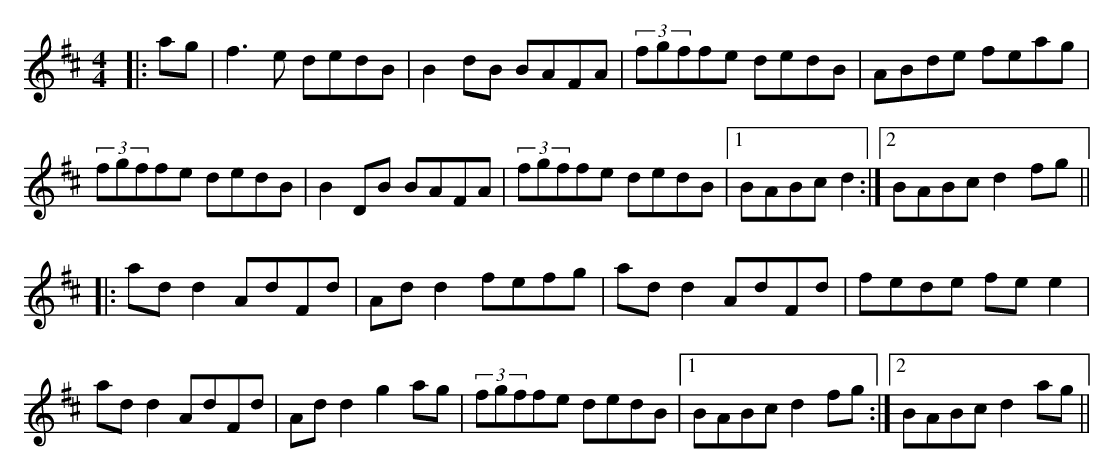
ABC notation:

X:1
M:4/4
K:D
|:ag|f3e dedB|B2 dB BAFA|(3fgffe dedB|ABde feag|
(3fgffe dedB|B2 DB BAFA|(3fgffe dedB|1 BABc d2:|2 BABc d2 fg||
|:ad d2 AdFd|Ad d2 fefg|ad d2 AdFd|fede fe e2|
ad d2 AdFd|Ad d2 g2 ag|(3fgffe dedB|1 BABc d2 fg:|2 BABc d2 ag||
